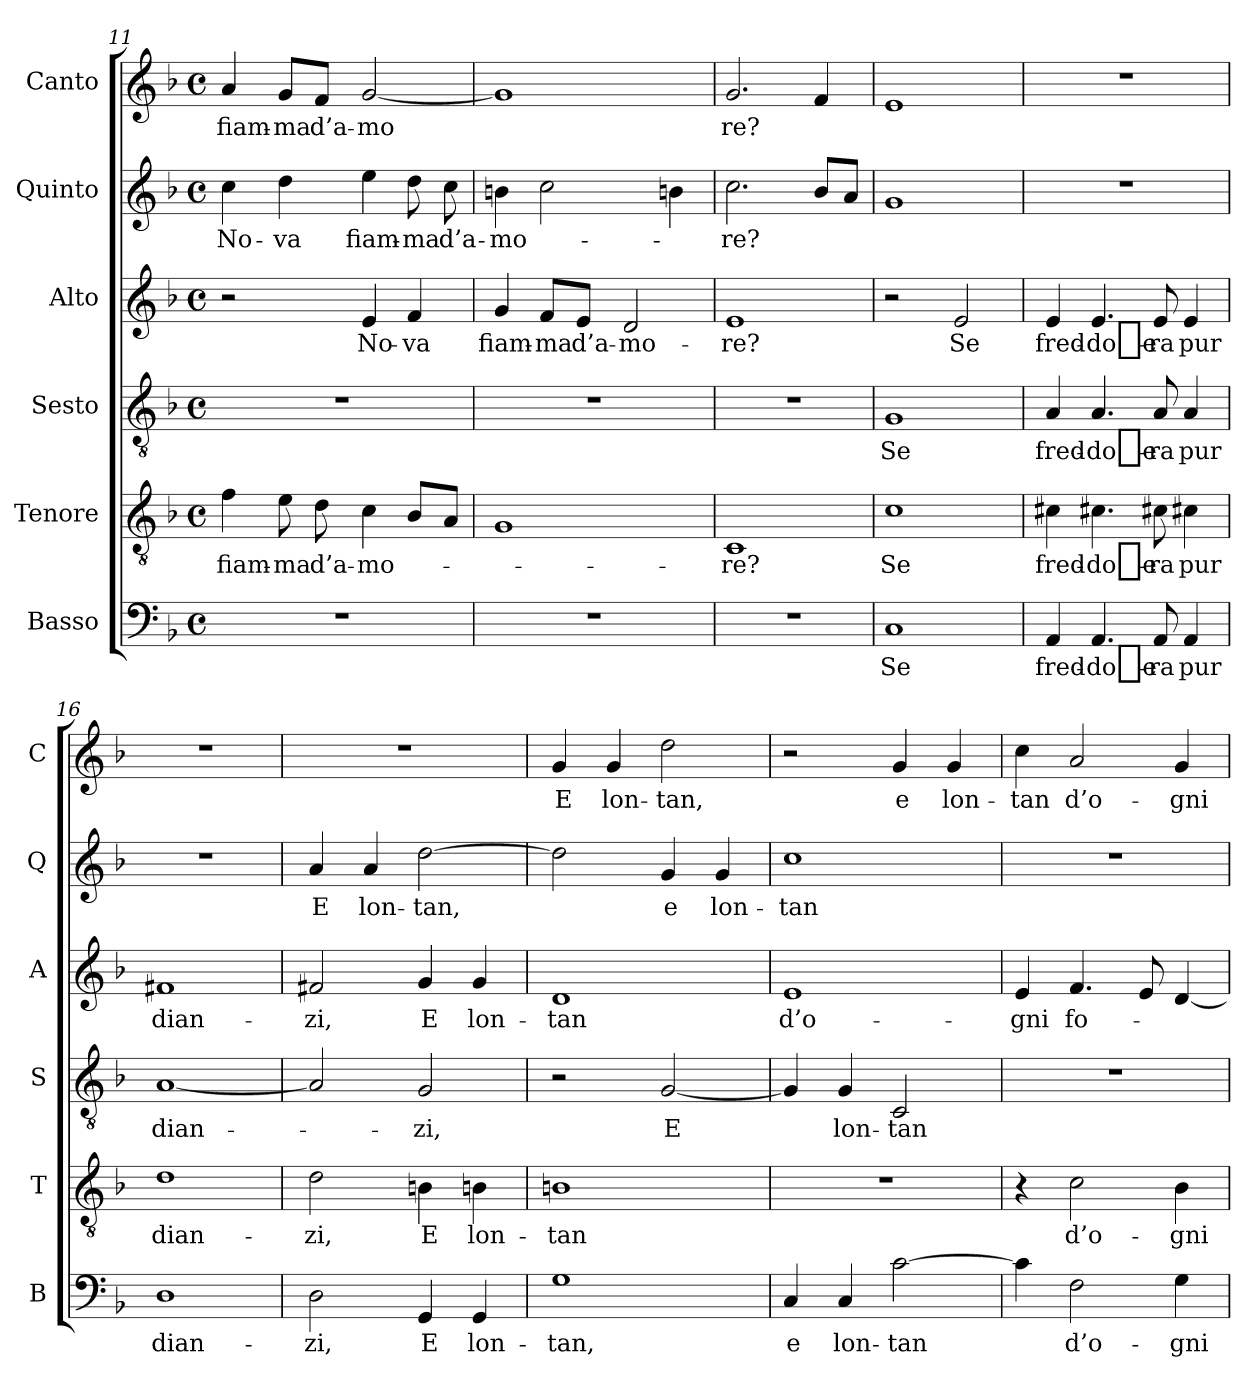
**kern	**text	**kern	**text	**kern	**text	**kern	**text	**kern	**text	**kern	**text
*part6	*part6	*part5	*part5	*part4	*part4	*part3	*part3	*part2	*part2	*part1	*part1
*staff6	*staff6	*staff5	*staff5	*staff4	*staff4	*staff3	*staff3	*staff2	*staff2	*staff1	*staff1
*I"Basso	*	*I"Tenore	*	*I"Sesto	*	*I"Alto	*	*I"Quinto	*	*I"Canto	*
*I'B	*	*I'T	*	*I'S	*	*I'A	*	*I'Q	*	*I'C	*
*clefF4	*	*clefGv2	*	*clefGv2	*	*clefG2	*	*clefG2	*	*clefG2	*
*k[b-]	*	*k[b-]	*	*k[b-]	*	*k[b-]	*	*k[b-]	*	*k[b-]	*
*F:	*	*F:	*	*F:	*	*F:	*	*F:	*	*F:	*
*M4/4	*	*M4/4	*	*M4/4	*	*M4/4	*	*M4/4	*	*M4/4	*
*met(c)	*	*met(c)	*	*met(c)	*	*met(c)	*	*met(c)	*	*met(c)	*
=11	=11	=11	=11	=11	=11	=11	=11	=11	=11	=11	=11
1r	.	4f	fiam-	1r	.	2r	.	4cc	No-	4a	fiam-
.	.	8e	-ma	.	.	.	.	4dd	-va	8g/L	-ma
.	.	8d	d’a-	.	.	.	.	.	.	8f/J	d’a-
.	.	4c	mo-	.	.	4e	No-	4ee	fiam-	[2g	-mo
.	.	8B-L	.	.	.	4f	-va	8dd	-ma	.	.
.	.	8AJ	.	.	.	.	.	8cc	d’a-	.	.
=12	=12	=12	=12	=12	=12	=12	=12	=12	=12	=12	=12
1r	.	1G	.	1r	.	4g	fiam-	4bn	mo-	1g]	.
.	.	.	.	.	.	8f/L	-ma	2cc	.	.	.
.	.	.	.	.	.	8e/J	d’a-	.	.	.	.
.	.	.	.	.	.	2d	mo-	.	.	.	.
.	.	.	.	.	.	.	.	4bn	.	.	.
=13	=13	=13	=13	=13	=13	=13	=13	=13	=13	=13	=13
1r	.	1C	-re?	1r	.	1e	-re?	2.cc	-re?	2.g	-re?
.	.	.	.	.	.	.	.	8b-L	.	4f	.
.	.	.	.	.	.	.	.	8aJ	.	.	.
=14	=14	=14	=14	=14	=14	=14	=14	=14	=14	=14	=14
1C	-Se	1c	-Se	1G	-Se	2r	.	1g	.	1e	.
.	.	.	.	.	.	2e	-Se	.	.	.	.
=15	=15	=15	=15	=15	=15	=15	=15	=15	=15	=15	=15
4AA	fred-	4c#X	fred-	4A	fred-	4e	fred-	1r	.	1r	.
4.AA	do_e-	4.c#X	do_e-	4.A	do_e-	4.e	do_e-	.	.	.	.
8AA	-ra	8c#X	-ra	8A	-ra	8e	-ra	.	.	.	.
4AA	-pur	4c#X	-pur	4A	-pur	4e	-pur	.	.	.	.
=16	=16	=16	=16	=16	=16	=16	=16	=16	=16	=16	=16
1D	dian-	1d	dian-	[1A	dian-	1f#X	dian-	1r	.	1r	.
=17	=17	=17	=17	=17	=17	=17	=17	=17	=17	=17	=17
2D	-zi,	2d	-zi,	2A]	.	2f#X	-zi,	4a	-E	1r	.
.	.	.	.	.	.	.	.	4a	lon-	.	.
4GG	-E	4Bn	-E	2G	-zi,	4g	-E	[2dd	-tan,	.	.
4GG	lon-	4Bn	lon-	.	.	4g	lon-	.	.	.	.
=18	=18	=18	=18	=18	=18	=18	=18	=18	=18	=18	=18
1G	-tan,	1Bn	-tan	2r	.	1d	-tan	2dd]	.	4g	-E
.	.	.	.	.	.	.	.	.	.	4g	lon-
.	.	.	.	[2G	-E	.	.	4g	-e	2dd	-tan,
.	.	.	.	.	.	.	.	4g	lon-	.	.
=19	=19	=19	=19	=19	=19	=19	=19	=19	=19	=19	=19
4C	-e	1r	.	4G]	.	1e	d’o-	1cc	-tan	2r	.
4C	lon-	.	.	4G	lon-	.	.	.	.	.	.
[2c	-tan	.	.	2C	-tan	.	.	.	.	4g	-e
.	.	.	.	.	.	.	.	.	.	4g	lon-
=20	=20	=20	=20	=20	=20	=20	=20	=20	=20	=20	=20
4c]	.	4r	.	1r	.	4e	-gni	1r	.	4cc	-tan
2F	d’o-	2c	d’o-	.	.	4.f	fo-	.	.	2a	d’o-
.	.	.	.	.	.	8e	.	.	.	.	.
4G	-gni	4B-	-gni	.	.	[4d	.	.	.	4g	-gni
=	=	=	=	=	=	=	=	=	=	=	=
*-	*-	*-	*-	*-	*-	*-	*-	*-	*-	*-	*-
